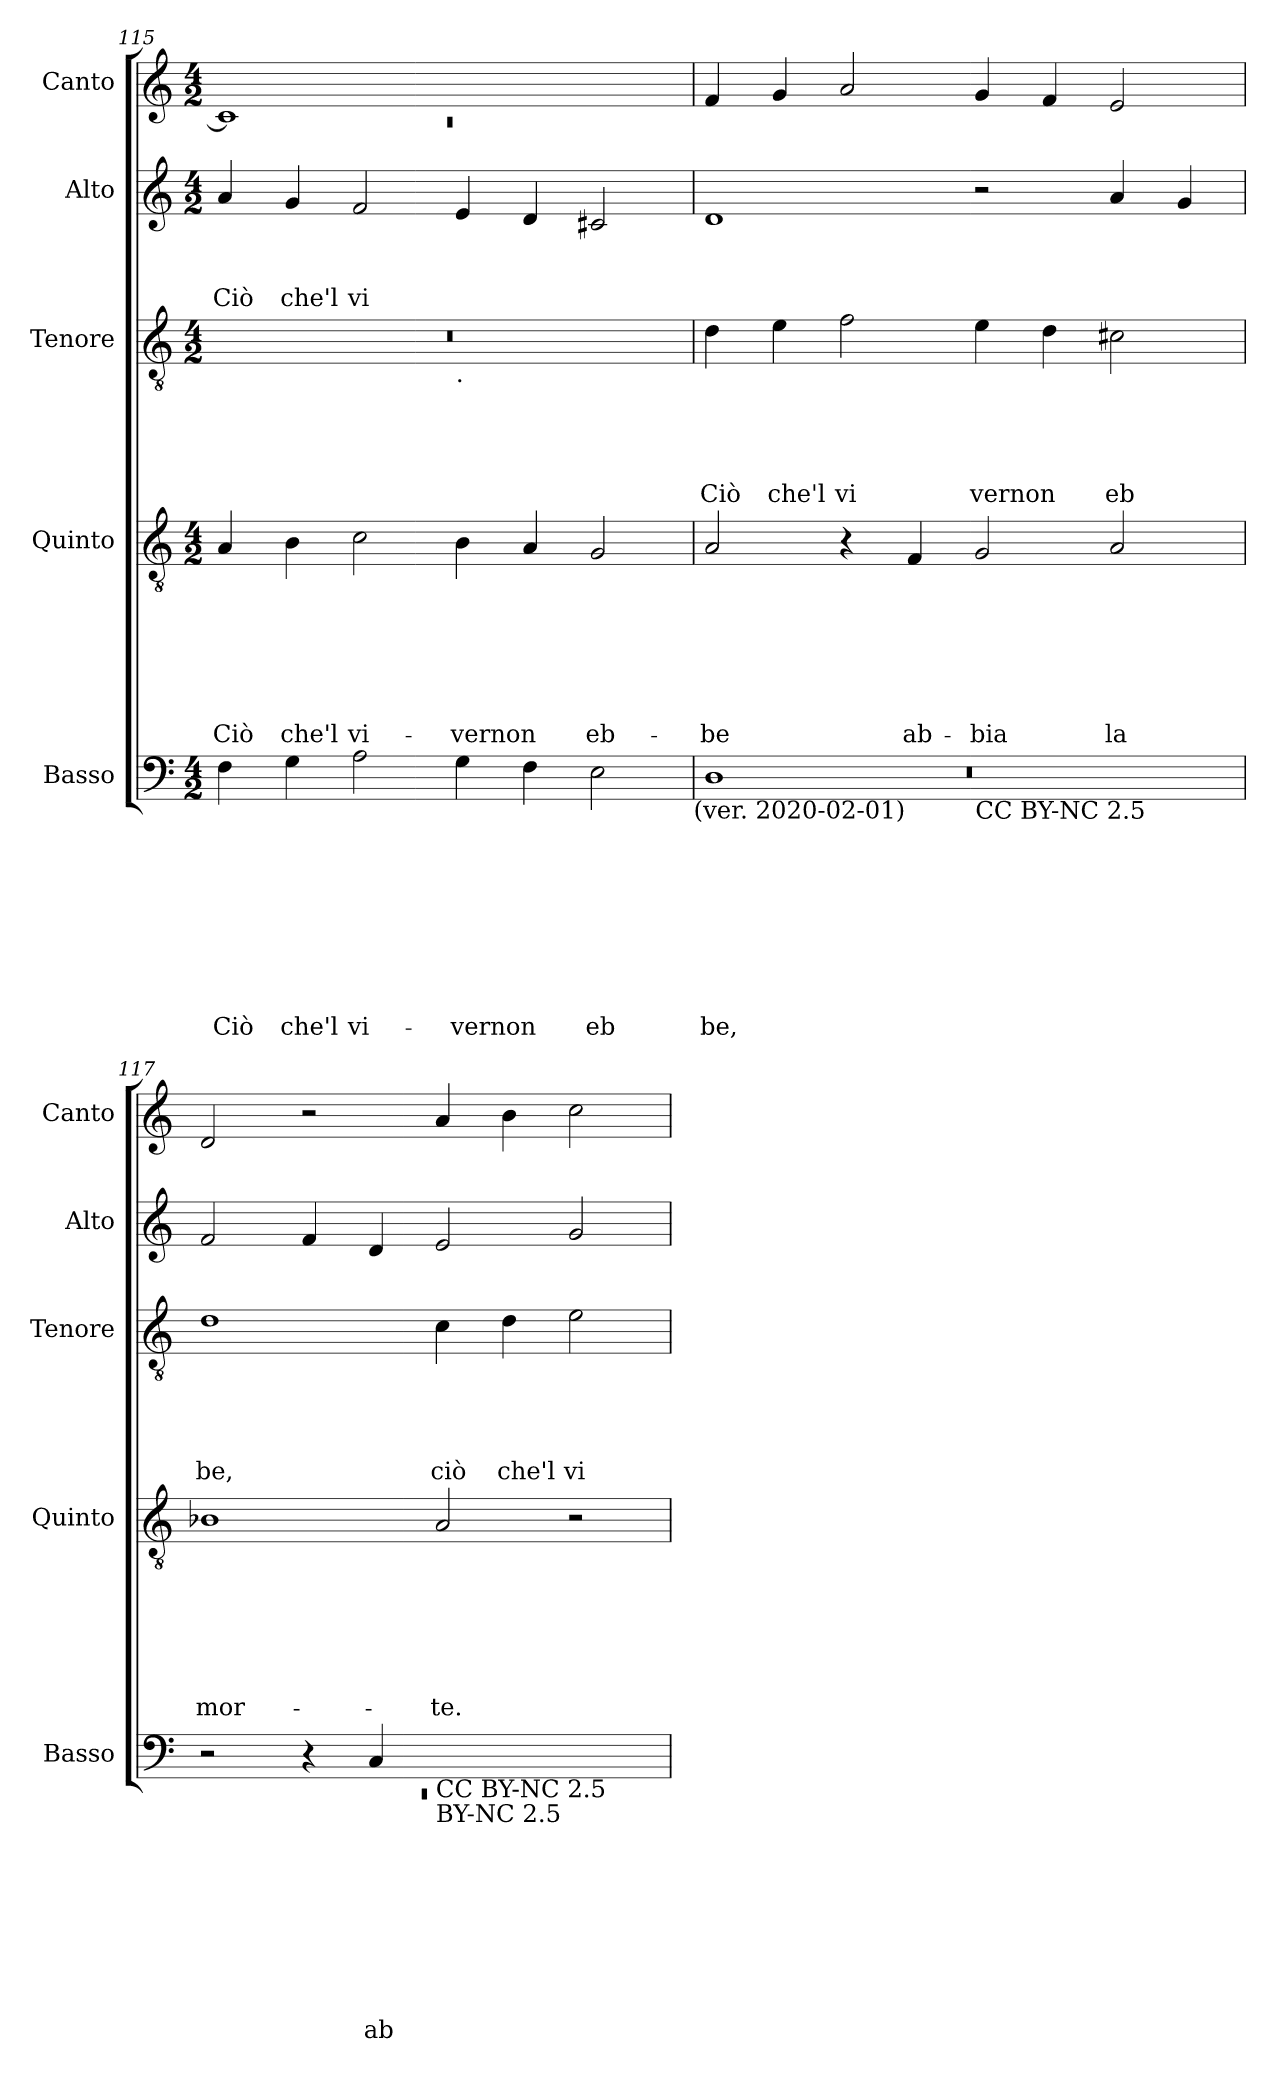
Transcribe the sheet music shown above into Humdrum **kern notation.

**kern	**text	**text	**text	**text	**text	**text	**text	**text	**text	**kern	**text	**text	**text	**text	**text	**text	**text	**kern	**text	**text	**text	**text	**text	**kern	**text	**text	**text	**kern
*part5	*part5	*part5	*part5	*part5	*part5	*part5	*part5	*part5	*part5	*part4	*part4	*part4	*part4	*part4	*part4	*part4	*part4	*part3	*part3	*part3	*part3	*part3	*part3	*part2	*part2	*part2	*part2	*part1
*staff5	*staff5	*staff5	*staff5	*staff5	*staff5	*staff5	*staff5	*staff5	*staff5	*staff4	*staff4	*staff4	*staff4	*staff4	*staff4	*staff4	*staff4	*staff3	*staff3	*staff3	*staff3	*staff3	*staff3	*staff2	*staff2	*staff2	*staff2	*staff1
*I"Basso	*	*	*	*	*	*	*	*	*	*I"Quinto	*	*	*	*	*	*	*	*I"Tenore	*	*	*	*	*	*I"Alto	*	*	*	*I"Canto
*I'Basso	*	*	*	*	*	*	*	*	*	*I'Quinto	*	*	*	*	*	*	*	*I'Tenore	*	*	*	*	*	*I'Alto	*	*	*	*I'Canto
*clefF4	*	*	*	*	*	*	*	*	*	*clefGv2	*	*	*	*	*	*	*	*clefGv2	*	*	*	*	*	*clefG2	*	*	*	*clefG2
*k[]	*	*	*	*	*	*	*	*	*	*k[]	*	*	*	*	*	*	*	*k[]	*	*	*	*	*	*k[]	*	*	*	*k[]
*C:	*	*	*	*	*	*	*	*	*	*C:	*	*	*	*	*	*	*	*C:	*	*	*	*	*	*C:	*	*	*	*C:
*M4/2	*	*	*	*	*	*	*	*	*	*M4/2	*	*	*	*	*	*	*	*M4/2	*	*	*	*	*	*M4/2	*	*	*	*M4/2
=115	=115	=115	=115	=115	=115	=115	=115	=115	=115	=115	=115	=115	=115	=115	=115	=115	=115	=115	=115	=115	=115	=115	=115	=115	=115	=115	=115	=115
*	*	*	*	*	*	*	*	*	*	*	*	*	*	*	*	*	*	*	*	*	*	*	*	*	*	*	*	*^
!	!	!	!	!	!	!	!	!	!LO:LY:b	!	!	!	!	!	!	!	!LO:LY:b	!	!	!	!	!	!	!	!	!	!LO:LY:b	!	!LO:N:vis=1
*	*	*	*	*	*	*	*	*	*	*	*	*	*	*	*	*	*	*^	*	*	*	*	*	*	*	*	*	*	*
4F\	.	.	.	.	.	.	.	.	Ciò	4A/	.	.	.	.	.	.	Ciò	0r	1ryy	.	.	.	.	.	4a/	.	.	Ciò	1c]	0rc
!	!	!	!	!	!	!	!	!	!LO:LY:b	!	!	!	!	!	!	!	!LO:LY:b	!	!	!	!	!	!	!	!	!	!	!LO:LY:b	!	!
4G\	.	.	.	.	.	.	.	.	che'l	4B\	.	.	.	.	.	.	che'l	.	.	.	.	.	.	.	4g/	.	.	che'l	.	.
!	!	!	!	!	!	!	!	!	!LO:LY:b	!	!	!	!	!	!	!	!LO:LY:b	!	!	!	!	!	!	!	!	!	!	!LO:LY:b	!	!
2A\	.	.	.	.	.	.	.	.	vi-	2c\	.	.	.	.	.	.	vi-	.	.	.	.	.	.	.	2f/	.	.	vi	.	.
!	!	!	!	!	!	!	!	!	!	!	!	!	!	!	!	!	!	!	!LO:TX:b:t=.	!	!	!	!	!	!	!	!	!	!	!
!	!	!	!	!	!	!	!	!	!LO:LY:b	!	!	!	!	!	!	!	!LO:LY:b	!	!	!	!	!	!	!	!	!	!	!	!	!
4G\	.	.	.	.	.	.	.	.	-vernon	4B\	.	.	.	.	.	.	-vernon	.	1ryy	.	.	.	.	.	4e/	.	.	.	1ryy	.
4F\	.	.	.	.	.	.	.	.	.	4A/	.	.	.	.	.	.	.	.	.	.	.	.	.	.	4d/	.	.	.	.	.
!	!	!	!	!	!	!	!	!	!LO:LY:b	!	!	!	!	!	!	!	!LO:LY:b	!	!	!	!	!	!	!	!	!	!	!	!	!
2E\	.	.	.	.	.	.	.	.	eb-	2G/	.	.	.	.	.	.	eb-	.	.	.	.	.	.	.	2c#X/	.	.	.	.	.
*	*	*	*	*	*	*	*	*	*	*	*	*	*	*	*	*	*	*	*	*	*	*	*	*	*	*	*	*	*v	*v
!LO:TX:b:t=(ver. 2020-02-01)	!	!	!	!	!	!	!	!	!	!	!	!	!	!	!	!	!	!	!	!	!	!	!	!	!	!	!	!	!
=116	=116	=116	=116	=116	=116	=116	=116	=116	=116	=116	=116	=116	=116	=116	=116	=116	=116	=116	=116	=116	=116	=116	=116	=116	=116	=116	=116	=116	=116
*^	*	*	*	*	*	*	*	*	*	*	*	*	*	*	*	*	*	*	*	*	*	*	*	*	*	*	*	*	*
*	*^	*	*	*	*	*	*	*	*	*	*	*	*	*	*	*	*	*	*	*	*	*	*	*	*	*	*	*	*	*
!	!	!LO:N:vis=1	!	!	!	!	!	!	!	!	!LO:LY:b	!	!	!	!	!	!	!	!LO:LY:b	!	!	!	!	!	!	!LO:LY:b	!	!	!	!	!
*	*	*	*	*	*	*	*	*	*	*	*	*	*	*	*	*	*	*	*	*v	*v	*	*	*	*	*	*	*	*	*	*
0ryy	1D	0r	.	.	.	.	.	.	.	.	-be,	2A/	.	.	.	.	.	.	-be	4d\	.	.	.	.	Ciò	1d	.	.	.	4f/
!	!	!	!	!	!	!	!	!	!	!	!	!	!	!	!	!	!	!	!	!	!	!	!	!	!LO:LY:b	!	!	!	!	!
.	.	.	.	.	.	.	.	.	.	.	.	.	.	.	.	.	.	.	.	4e\	.	.	.	.	che'l	.	.	.	.	4g/
!	!	!	!	!	!	!	!	!	!	!	!	!	!	!	!	!	!	!	!	!	!	!	!	!	!LO:LY:b	!	!	!	!	!
.	.	.	.	.	.	.	.	.	.	.	.	4r	.	.	.	.	.	.	.	2f\	.	.	.	.	vi	.	.	.	.	2a/
!	!	!	!	!	!	!	!	!	!	!	!	!	!	!	!	!	!	!	!LO:LY:b	!	!	!	!	!	!	!	!	!	!	!
.	.	.	.	.	.	.	.	.	.	.	.	4F/	.	.	.	.	.	.	ab-	.	.	.	.	.	.	.	.	.	.	.
!	!LO:TX:b:t=CC BY-NC 2.5	!	!	!	!	!	!	!	!	!	!	!	!	!	!	!	!	!	!	!	!	!	!	!	!	!	!	!	!	!
!	!	!	!	!	!	!	!	!	!	!	!	!	!	!	!	!	!	!	!LO:LY:b	!	!	!	!	!	!LO:LY:b	!	!	!	!	!
.	1ryy	.	.	.	.	.	.	.	.	.	.	2G/	.	.	.	.	.	.	-bia	4e\	.	.	.	.	vernon	2r	.	.	.	4g/
.	.	.	.	.	.	.	.	.	.	.	.	.	.	.	.	.	.	.	.	4d\	.	.	.	.	.	.	.	.	.	4f/
!	!	!	!	!	!	!	!	!	!	!	!	!	!	!	!	!	!	!	!LO:LY:b	!	!	!	!	!	!LO:LY:b	!	!	!	!	!
.	.	.	.	.	.	.	.	.	.	.	.	2A/	.	.	.	.	.	.	la	2c#X\	.	.	.	.	eb	4a/	.	.	.	2e/
.	.	.	.	.	.	.	.	.	.	.	.	.	.	.	.	.	.	.	.	.	.	.	.	.	.	4g/	.	.	.	.
=117	=117	=117	=117	=117	=117	=117	=117	=117	=117	=117	=117	=117	=117	=117	=117	=117	=117	=117	=117	=117	=117	=117	=117	=117	=117	=117	=117	=117	=117	=117
!	!LO:N:vis=1	!	!	!	!	!	!	!	!	!	!	!	!	!	!	!	!	!	!LO:LY:b	!	!	!	!	!	!LO:LY:b	!	!	!	!	!
0ryy	0rEE	2r	.	.	.	.	.	.	.	.	.	1B-X	.	.	.	.	.	.	mor-	1d	.	.	.	.	be,	2f/	.	.	.	2d/
.	.	4r	.	.	.	.	.	.	.	.	.	.	.	.	.	.	.	.	.	.	.	.	.	.	.	4f/	.	.	.	2r
!	!	!	!	!	!	!	!	!	!	!	!LO:LY:b	!	!	!	!	!	!	!	!	!	!	!	!	!	!	!	!	!	!	!
.	.	4C/	.	.	.	.	.	.	.	.	ab-	.	.	.	.	.	.	.	.	.	.	.	.	.	.	4d/	.	.	.	.
!	!	!LO:TX:b:t=CC BY-NC 2.5	!	!	!	!	!	!	!	!	!	!	!	!	!	!	!	!	!	!	!	!	!	!	!	!	!	!	!	!
!	!	!LO:TX:b:t=BY-NC 2.5	!	!	!	!	!	!	!	!	!	!	!	!	!	!	!	!	!	!	!	!	!	!	!	!	!	!	!	!
!	!	!	!	!	!	!	!	!	!	!	!	!	!	!	!	!	!	!	!LO:LY:b	!	!	!	!	!	!LO:LY:b	!	!	!	!	!
.	.	1ryy	.	.	.	.	.	.	.	.	.	2A/	.	.	.	.	.	.	-te.	4c\	.	.	.	.	ciò	2e/	.	.	.	4a/
!	!	!	!	!	!	!	!	!	!	!	!	!	!	!	!	!	!	!	!	!	!	!	!	!	!LO:LY:b	!	!	!	!	!
.	.	.	.	.	.	.	.	.	.	.	.	.	.	.	.	.	.	.	.	4d\	.	.	.	.	che'l	.	.	.	.	4b\
!	!	!	!	!	!	!	!	!	!	!	!	!	!	!	!	!	!	!	!	!	!	!	!	!	!LO:LY:b	!	!	!	!	!
.	.	.	.	.	.	.	.	.	.	.	.	2r	.	.	.	.	.	.	.	2e\	.	.	.	.	vi	2g/	.	.	.	2cc\
*v	*v	*v	*	*	*	*	*	*	*	*	*	*	*	*	*	*	*	*	*	*	*	*	*	*	*	*	*	*	*	*
=	=	=	=	=	=	=	=	=	=	=	=	=	=	=	=	=	=	=	=	=	=	=	=	=	=	=	=	=
*-	*-	*-	*-	*-	*-	*-	*-	*-	*-	*-	*-	*-	*-	*-	*-	*-	*-	*-	*-	*-	*-	*-	*-	*-	*-	*-	*-	*-
